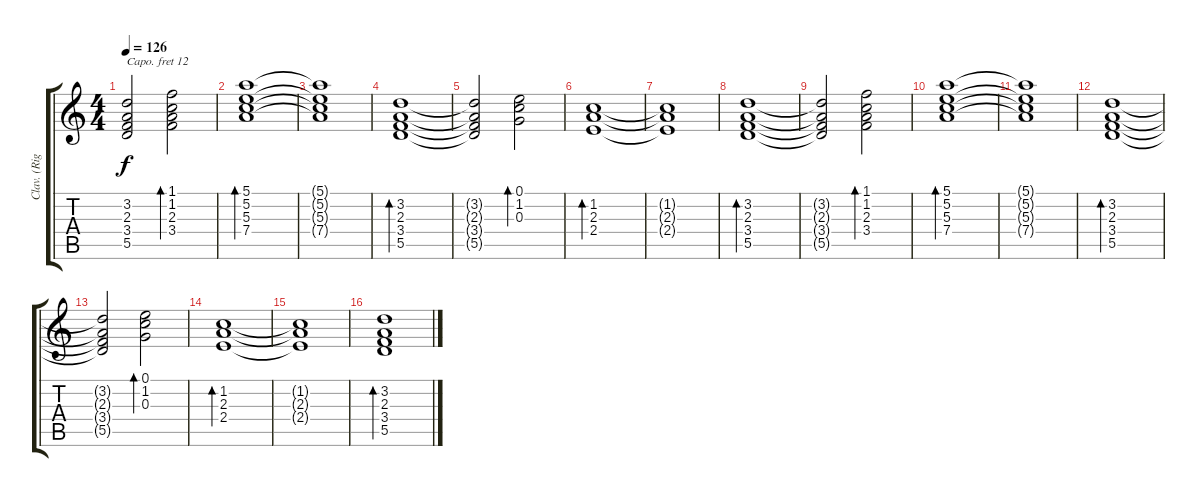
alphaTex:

\track ("Clav. (Right Hand)" "Clav. (Rig") {instrument clavinet}
\staff {score tabs}
\capo 12
\tuning (E4 B3 G3 D3 A2 E2) {hide}
\ts (4 4)
\tempo 126
\clef g2
\ks c
(3.2{t} 2.3{t} 3.4{t} 5.5{t}).2{dy f} (1.1 1.2 2.3 3.4).2{bd 240} |
(5.1 5.2 5.3 7.4).1{bd 240} |
(5.1{t} 5.2{t} 5.3{t} 7.4{t}).1 |
(3.2 2.3 3.4 5.5).1{bd 240} |
(3.2{t} 2.3{t} 3.4{t} 5.5{t}).2 (0.1 1.2 0.3).2{bd 240} |
(1.2 2.3 2.4).1{bd 240} |
(1.2{t} 2.3{t} 2.4{t}).1 |
(3.2 2.3 3.4 5.5).1{bd 240} |
(3.2{t} 2.3{t} 3.4{t} 5.5{t}).2 (1.1 1.2 2.3 3.4).2{bd 240} |
(5.1 5.2 5.3 7.4).1{bd 240} |
(5.1{t} 5.2{t} 5.3{t} 7.4{t}).1 |
(3.2 2.3 3.4 5.5).1{bd 240} |
(3.2{t} 2.3{t} 3.4{t} 5.5{t}).2 (0.1 1.2 0.3).2{bd 240} |
(1.2 2.3 2.4).1{bd 240} |
(1.2{t} 2.3{t} 2.4{t}).1 |
(3.2 2.3 3.4 5.5).1{bd 240}
